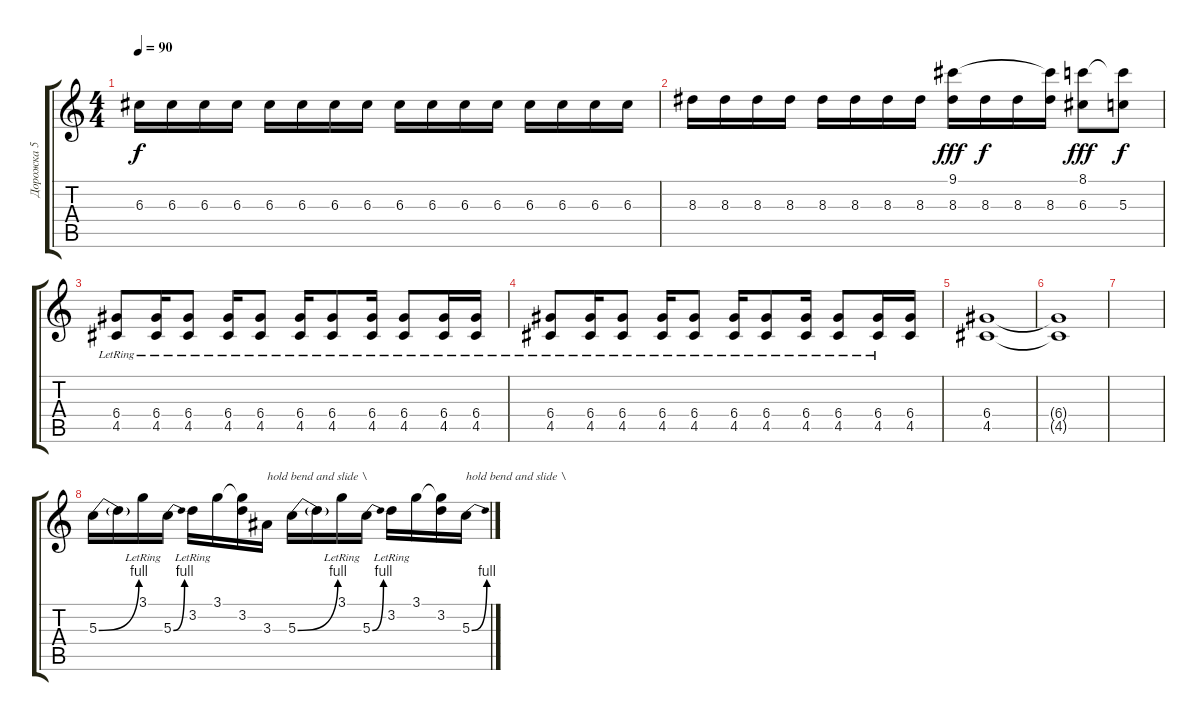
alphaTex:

\track ("Дорожка 5" "Дорожка 5") {instrument distortionguitar}
\staff {score tabs}
\tuning (E4 B3 G3 D3 A2 E2) {hide}
\ts (4 4)
\tempo 90
\clef g2
\ks c
6.3.16{dy f} 6.3.16 6.3.16 6.3.16 6.3.16 6.3.16 6.3.16 6.3.16 6.3.16 6.3.16 6.3.16 6.3.16 6.3.16 6.3.16 6.3.16 6.3.16 |
8.3.16 8.3.16 8.3.16 8.3.16 8.3.16 8.3.16 8.3.16 8.3.16 (9.1 8.3).16{dy fff} 8.3.16{dy f} 8.3.16 (9.1{t} 8.3).16 (8.1 6.3).8{dy fff} (8.1{t} 5.3).8{dy f} |
(6.4{lr} 4.5{lr}).8 (6.4{lr} 4.5{lr}).16 (6.4{lr} 4.5{lr}).8 (6.4{lr} 4.5{lr}).16 (6.4{lr} 4.5{lr}).8 (6.4{lr} 4.5{lr}).16 (6.4{lr} 4.5{lr}).8 (6.4{lr} 4.5{lr}).16 (6.4{lr} 4.5{lr}).8 (6.4{lr} 4.5{lr}).16 (6.4{lr} 4.5{lr}).16 |
(6.4{lr} 4.5{lr}).8 (6.4{lr} 4.5{lr}).16 (6.4{lr} 4.5{lr}).8 (6.4{lr} 4.5{lr}).16 (6.4{lr} 4.5{lr}).8 (6.4{lr} 4.5{lr}).16 (6.4{lr} 4.5{lr}).8 (6.4{lr} 4.5{lr}).16 (6.4{lr} 4.5{lr}).8 (6.4{lr} 4.5{lr}).16 (6.4 4.5).16 |
(6.4 4.5).1 |
(6.4{t} 4.5{t}).1 |
|
5.3{be (bend 0 0 60 4)}.16 5.3{t}.16 3.1{lr}.16 5.3{be (bend 0 0 60 4)}.16 3.2{lr}.16 3.1.16 (3.1{t} 3.2).16 3.3.16{txt "hold bend and slide \\"} 5.3{be (bend 0 0 60 4)}.16 5.3{t}.16 3.1{lr}.16 5.3{be (bend 0 0 60 4)}.16 3.2{lr}.16 3.1.16 (3.1{t} 3.2).16 5.3{be (bend 0 0 60 4)}.16{txt "hold bend and slide \\"}
